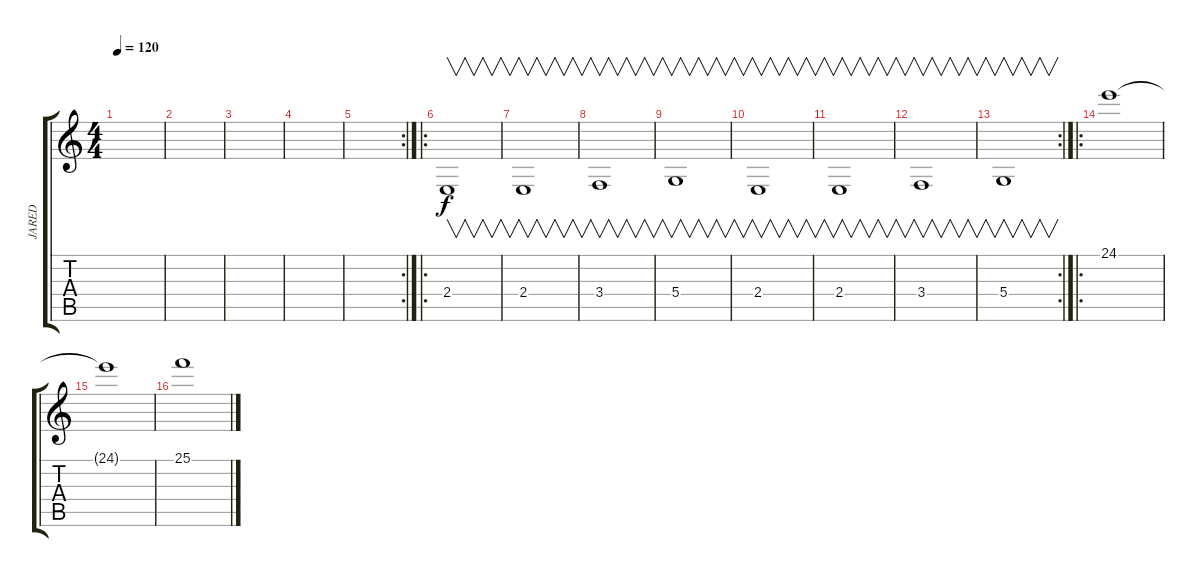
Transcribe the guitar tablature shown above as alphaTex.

\track ("JARED" "JARED") {instrument synthvoice}
\staff {score tabs}
\tuning (E4 B3 G3 D3 A2 E2) {hide}
\ts (4 4)
\tempo 120
\clef g2
\ks c
|
|
|
|
\rc 2
|
\ro
2.4.1{v} |
2.4.1{v} |
3.4.1{v} |
5.4.1{v} |
2.4.1{v} |
2.4.1{v} |
3.4.1{v} |
\rc 2
5.4.1{v} |
\ro
24.1.1{instrument synthstrings1} |
24.1{t}.1 |
25.1.1
